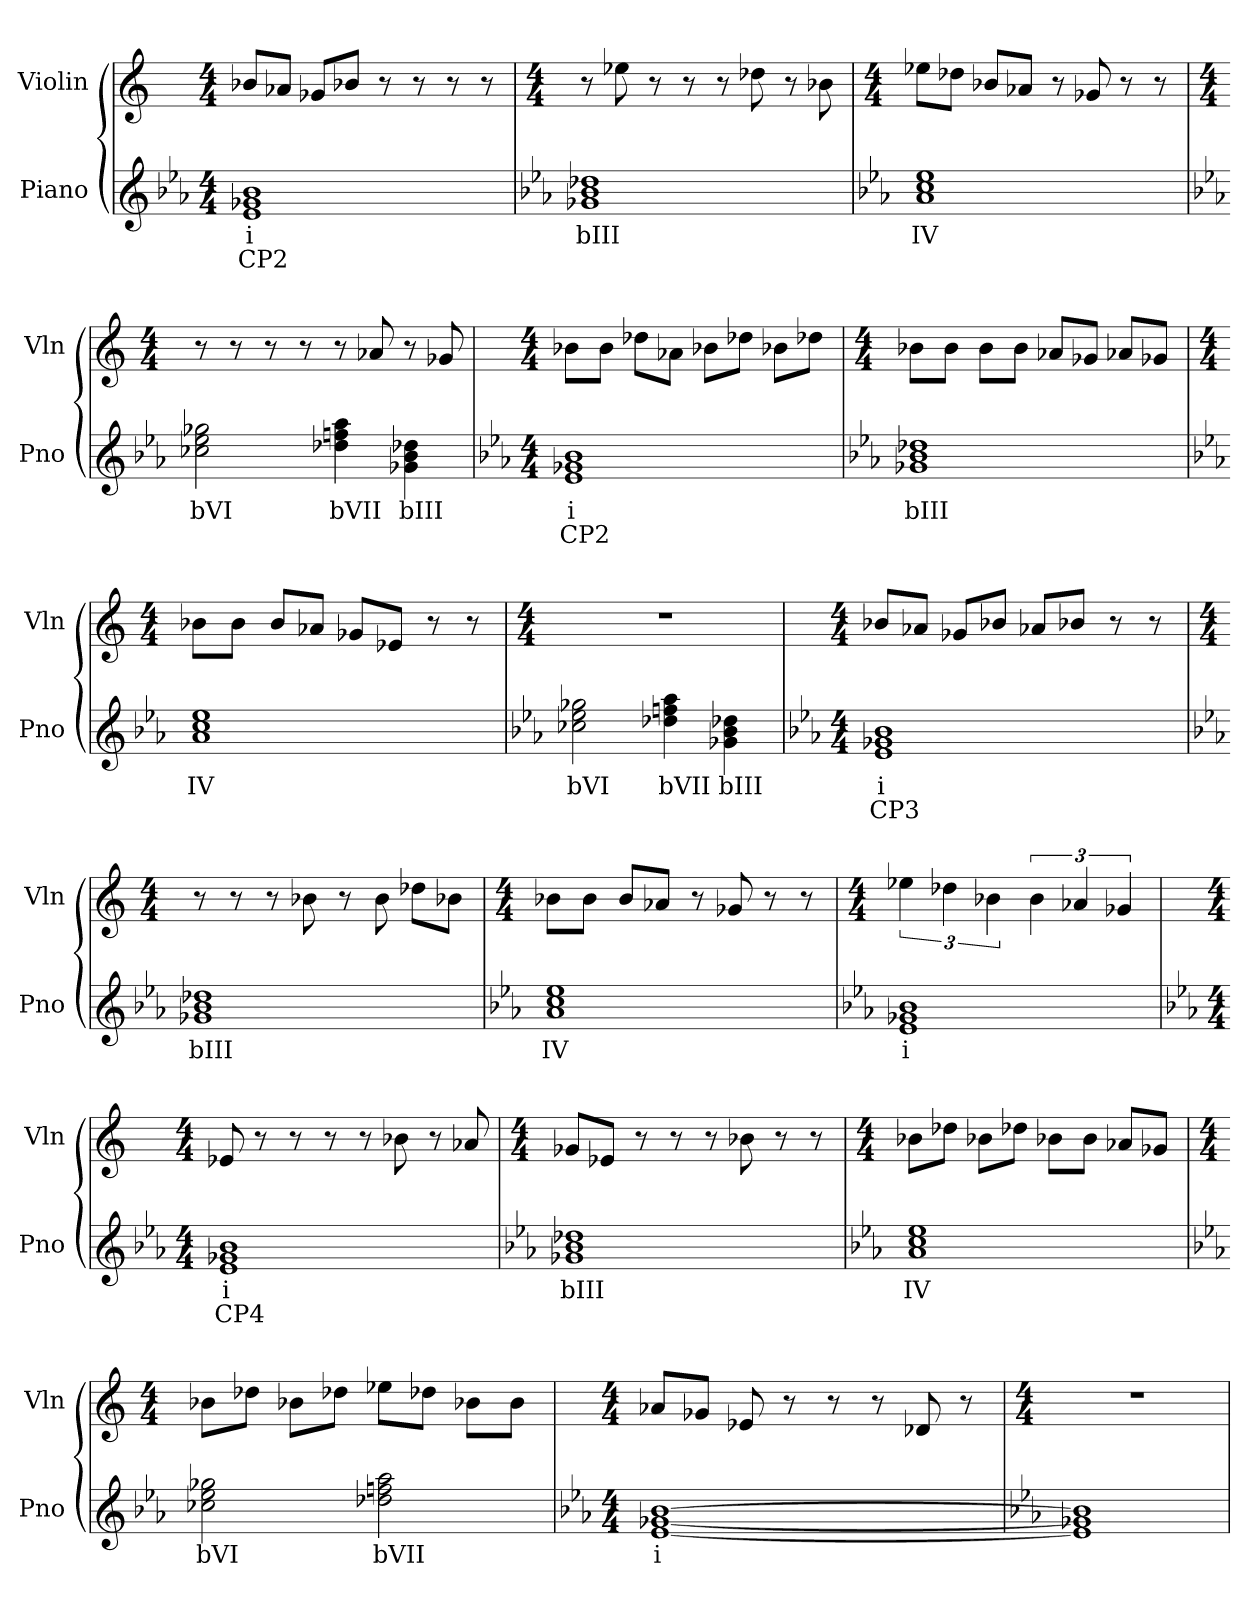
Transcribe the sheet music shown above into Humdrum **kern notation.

**kern	**text	**text	**kern
*part2	*part2	*part2	*part1
*staff2	*staff2	*staff2	*staff1
*I"Piano	*	*	*I"Violin
*I'Pno	*	*	*I'Vln
*k[b-e-a-]	*	*	*
*E-:	*	*	*
*M4/4	*	*	*M4/4
=	=	=	=
1e- 1g-X 1b-	i	CP2	8b-XL
.	.	.	8a-XJ
.	.	.	8g-XL
.	.	.	8b-XJ
.	.	.	8r
.	.	.	8r
.	.	.	8r
.	.	.	8r
=	=	=	=
*k[b-e-a-]	*	*	*
*E-:	*	*	*
*	*	*	*M4/4
1g-X 1b- 1dd-X	bIII	.	8r
.	.	.	8ee-X
.	.	.	8r
.	.	.	8r
.	.	.	8r
.	.	.	8dd-X
.	.	.	8r
.	.	.	8b-X
=	=	=	=
*k[b-e-a-]	*	*	*
*E-:	*	*	*
*	*	*	*M4/4
1a- 1cc 1ee-	IV	.	8ee-XL
.	.	.	8dd-XJ
.	.	.	8b-XL
.	.	.	8a-XJ
.	.	.	8r
.	.	.	8g-X
.	.	.	8r
.	.	.	8r
=	=	=	=
*k[b-e-a-]	*	*	*
*E-:	*	*	*
*	*	*	*M4/4
2cc-X 2ee- 2gg-X	bVI	.	8r
.	.	.	8r
.	.	.	8r
.	.	.	8r
4dd-X 4ffn 4aa-	bVII	.	8r
.	.	.	8a-X
4g-X 4b- 4dd-X	bIII	.	8r
.	.	.	8g-X
=	=	=	=
*k[b-e-a-]	*	*	*
*E-:	*	*	*
*M4/4	*	*	*M4/4
1e- 1g-X 1b-	i	CP2	8b-XL
.	.	.	8b-J
.	.	.	8dd-XL
.	.	.	8a-XJ
.	.	.	8b-XL
.	.	.	8dd-XJ
.	.	.	8b-XL
.	.	.	8dd-XJ
=	=	=	=
*k[b-e-a-]	*	*	*
*E-:	*	*	*
*	*	*	*M4/4
1g-X 1b- 1dd-X	bIII	.	8b-XL
.	.	.	8b-J
.	.	.	8b-L
.	.	.	8b-J
.	.	.	8a-XL
.	.	.	8g-XJ
.	.	.	8a-XL
.	.	.	8g-XJ
=	=	=	=
*k[b-e-a-]	*	*	*
*E-:	*	*	*
*	*	*	*M4/4
1a- 1cc 1ee-	IV	.	8b-XL
.	.	.	8b-J
.	.	.	8b-L
.	.	.	8a-XJ
.	.	.	8g-XL
.	.	.	8e-XJ
.	.	.	8r
.	.	.	8r
=	=	=	=
*k[b-e-a-]	*	*	*
*E-:	*	*	*
*	*	*	*M4/4
2cc-X 2ee- 2gg-X	bVI	.	1r
4dd-X 4ffn 4aa-	bVII	.	.
4g-X 4b- 4dd-X	bIII	.	.
=	=	=	=
*k[b-e-a-]	*	*	*
*E-:	*	*	*
*M4/4	*	*	*M4/4
1e- 1g-X 1b-	i	CP3	8b-XL
.	.	.	8a-XJ
.	.	.	8g-XL
.	.	.	8b-XJ
.	.	.	8a-XL
.	.	.	8b-XJ
.	.	.	8r
.	.	.	8r
=	=	=	=
*k[b-e-a-]	*	*	*
*E-:	*	*	*
*	*	*	*M4/4
1g-X 1b- 1dd-X	bIII	.	8r
.	.	.	8r
.	.	.	8r
.	.	.	8b-X
.	.	.	8r
.	.	.	8b-
.	.	.	8dd-XL
.	.	.	8b-XJ
=	=	=	=
*k[b-e-a-]	*	*	*
*E-:	*	*	*
*	*	*	*M4/4
1a- 1cc 1ee-	IV	.	8b-XL
.	.	.	8b-J
.	.	.	8b-L
.	.	.	8a-XJ
.	.	.	8r
.	.	.	8g-X
.	.	.	8r
.	.	.	8r
=	=	=	=
*k[b-e-a-]	*	*	*
*E-:	*	*	*
*	*	*	*M4/4
1e- 1g-X 1b-	i	.	6ee-X
.	.	.	6dd-X
.	.	.	6b-X
.	.	.	6b-
.	.	.	6a-X
.	.	.	6g-X
=	=	=	=
*k[b-e-a-]	*	*	*
*E-:	*	*	*
*M4/4	*	*	*M4/4
1e- 1g-X 1b-	i	CP4	8e-X
.	.	.	8r
.	.	.	8r
.	.	.	8r
.	.	.	8r
.	.	.	8b-X
.	.	.	8r
.	.	.	8a-X
=	=	=	=
*k[b-e-a-]	*	*	*
*E-:	*	*	*
*	*	*	*M4/4
1g-X 1b- 1dd-X	bIII	.	8g-XL
.	.	.	8e-XJ
.	.	.	8r
.	.	.	8r
.	.	.	8r
.	.	.	8b-X
.	.	.	8r
.	.	.	8r
=	=	=	=
*k[b-e-a-]	*	*	*
*E-:	*	*	*
*	*	*	*M4/4
1a- 1cc 1ee-	IV	.	8b-XL
.	.	.	8dd-XJ
.	.	.	8b-XL
.	.	.	8dd-XJ
.	.	.	8b-XL
.	.	.	8b-J
.	.	.	8a-XL
.	.	.	8g-XJ
=	=	=	=
*k[b-e-a-]	*	*	*
*E-:	*	*	*
*	*	*	*M4/4
2cc-X 2ee- 2gg-X	bVI	.	8b-XL
.	.	.	8dd-XJ
.	.	.	8b-XL
.	.	.	8dd-XJ
2dd-X 2ffn 2aa-	bVII	.	8ee-XL
.	.	.	8dd-XJ
.	.	.	8b-XL
.	.	.	8b-J
=	=	=	=
*k[b-e-a-]	*	*	*
*E-:	*	*	*
*M4/4	*	*	*M4/4
[1e- [1g-X [1b-	i	.	8a-XL
.	.	.	8g-XJ
.	.	.	8e-X
.	.	.	8r
.	.	.	8r
.	.	.	8r
.	.	.	8d-X
.	.	.	8r
=	=	=	=
*k[b-e-a-]	*	*	*
*E-:	*	*	*
*	*	*	*M4/4
1e-] 1g-X] 1b-]	.	.	1r
=	=	=	=
*-	*-	*-	*-
